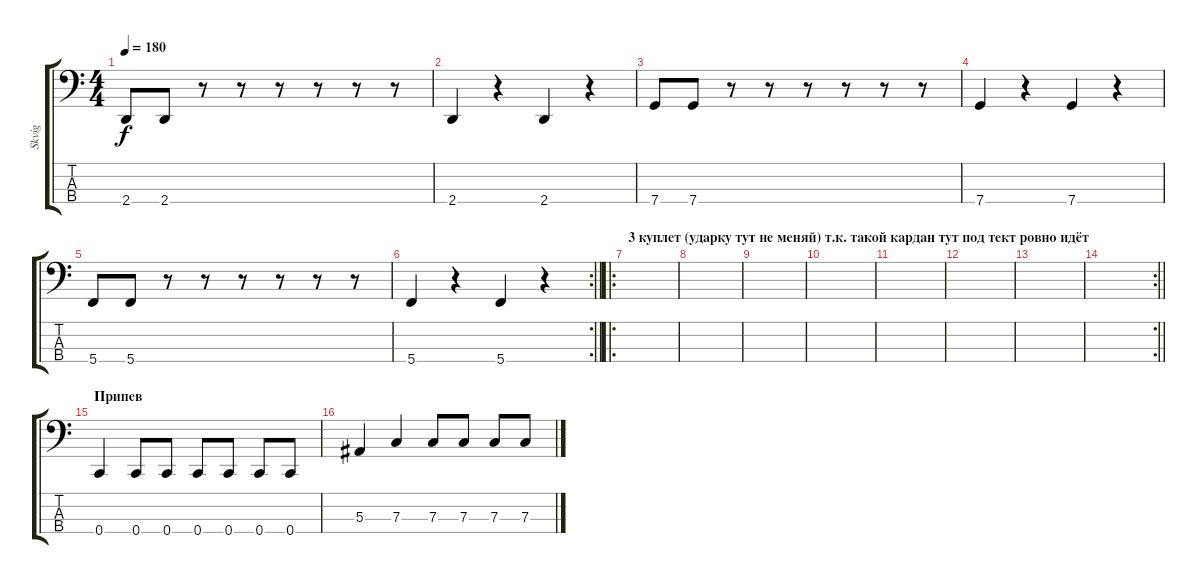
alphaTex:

\track ("Skvig" "Skvig") {instrument slapbass1}
\staff {score tabs}
\tuning (Eb2 Bb1 F1 C1) {hide}
\ts (4 4)
\tempo 180
\clef f4
\ks c
2.4.8{dy f} 2.4.8 r.8 r.8 r.8 r.8 r.8 r.8 |
2.4.4 r.4 2.4.4 r.4 |
7.4.8 7.4.8 r.8 r.8 r.8 r.8 r.8 r.8 |
7.4.4 r.4 7.4.4 r.4 |
5.4.8 5.4.8 r.8 r.8 r.8 r.8 r.8 r.8 |
\rc 2
\barLineRight lightlight
5.4.4 r.4 5.4.4 r.4 |
\ro
\section ("" "3 куплет (ударку тут не меняй) т.к. такой кардан тут под тект ровно идёт")
|
|
|
|
|
|
|
\rc 2
\barLineRight lightlight
|
\section ("" "Припев")
0.4.4 0.4.8 0.4.8 0.4.8 0.4.8 0.4.8 0.4.8 |
5.3.4 7.3.4 7.3.8 7.3.8 7.3.8 7.3.8
